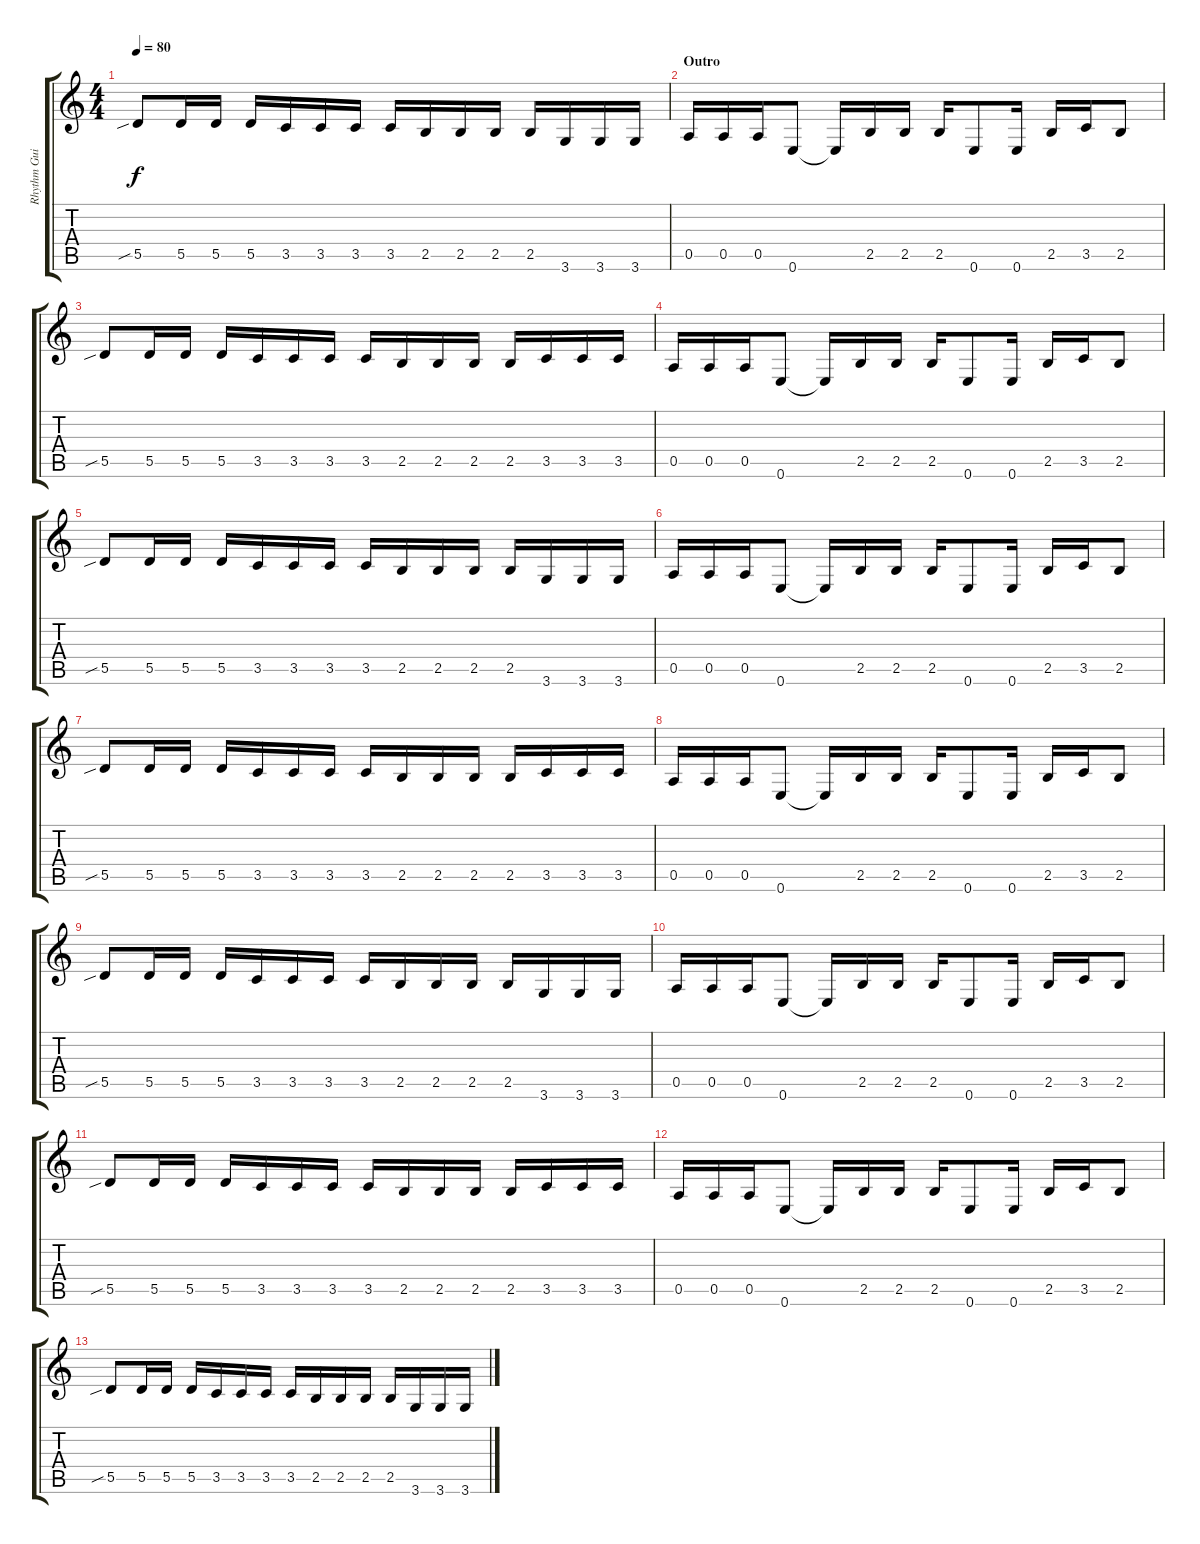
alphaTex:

\track ("Rhythm Guitar" "Rhythm Gui") {instrument distortionguitar}
\staff {score tabs}
\tuning (E4 B3 G3 D3 A2 E2) {hide}
\ts (4 4)
\tempo 80
\clef g2
\ks c
5.5{sib}.8{dy f} 5.5.16 5.5.16 5.5.16 3.5.16 3.5.16 3.5.16 3.5.16 2.5.16 2.5.16 2.5.16 2.5.16 3.6.16 3.6.16 3.6.16 |
\section ("" "Outro")
0.5.16 0.5.16 0.5.16 0.6.8 0.6{t}.16 2.5.16 2.5.16 2.5.16 0.6.8 0.6.16 2.5.16 3.5.16 2.5.8 |
5.5{sib}.8 5.5.16 5.5.16 5.5.16 3.5.16 3.5.16 3.5.16 3.5.16 2.5.16 2.5.16 2.5.16 2.5.16 3.5.16 3.5.16 3.5.16 |
0.5.16 0.5.16 0.5.16 0.6.8 0.6{t}.16 2.5.16 2.5.16 2.5.16 0.6.8 0.6.16 2.5.16 3.5.16 2.5.8 |
5.5{sib}.8 5.5.16 5.5.16 5.5.16 3.5.16 3.5.16 3.5.16 3.5.16 2.5.16 2.5.16 2.5.16 2.5.16 3.6.16 3.6.16 3.6.16 |
0.5.16 0.5.16 0.5.16 0.6.8 0.6{t}.16 2.5.16 2.5.16 2.5.16 0.6.8 0.6.16 2.5.16 3.5.16 2.5.8 |
5.5{sib}.8 5.5.16 5.5.16 5.5.16 3.5.16 3.5.16 3.5.16 3.5.16 2.5.16 2.5.16 2.5.16 2.5.16 3.5.16 3.5.16 3.5.16 |
0.5.16 0.5.16 0.5.16 0.6.8 0.6{t}.16 2.5.16 2.5.16 2.5.16 0.6.8 0.6.16 2.5.16 3.5.16 2.5.8 |
5.5{sib}.8 5.5.16 5.5.16 5.5.16 3.5.16 3.5.16 3.5.16 3.5.16 2.5.16 2.5.16 2.5.16 2.5.16 3.6.16 3.6.16 3.6.16 |
0.5.16{volume 0} 0.5.16 0.5.16 0.6.8 0.6{t}.16 2.5.16 2.5.16 2.5.16 0.6.8 0.6.16 2.5.16 3.5.16 2.5.8 |
5.5{sib}.8 5.5.16 5.5.16 5.5.16 3.5.16 3.5.16 3.5.16 3.5.16 2.5.16 2.5.16 2.5.16 2.5.16 3.5.16 3.5.16 3.5.16 |
0.5.16 0.5.16 0.5.16 0.6.8 0.6{t}.16 2.5.16 2.5.16 2.5.16 0.6.8 0.6.16 2.5.16 3.5.16 2.5.8 |
5.5{sib}.8 5.5.16 5.5.16 5.5.16 3.5.16 3.5.16 3.5.16 3.5.16 2.5.16 2.5.16 2.5.16 2.5.16 3.6.16 3.6.16 3.6.16
